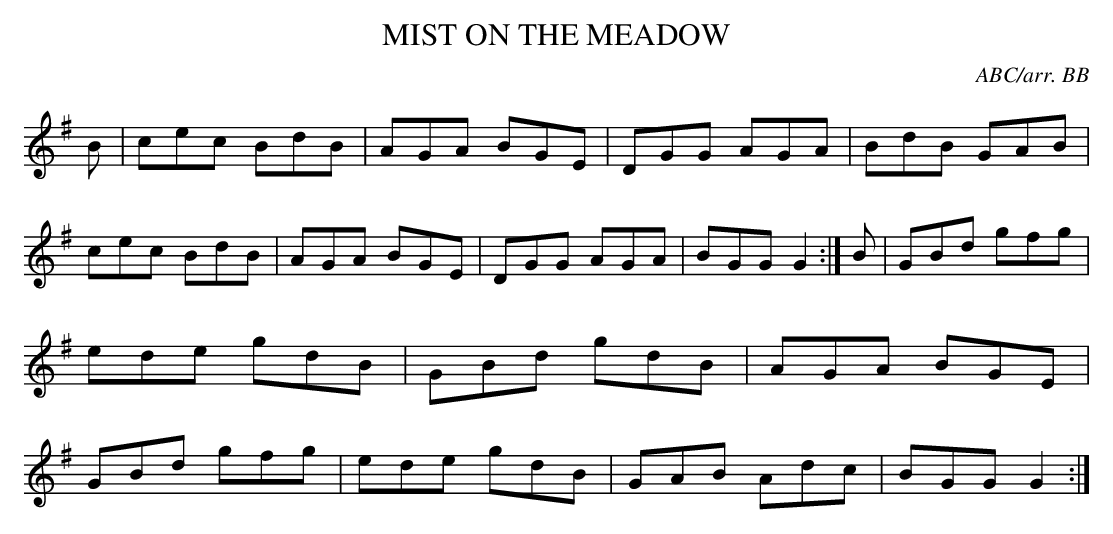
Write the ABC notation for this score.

X:1
T:MIST ON THE MEADOW\
C:ABC/arr. BB\
M:6/8\
K:G\
B|cec BdB|AGA BGE|DGG AGA|BdB GAB|\
cec BdB|AGA BGE|DGG AGA|BGG G2:|\
B|GBd gfg|ede gdB|GBd gdB|AGA BGE|\
GBd gfg|ede gdB|GAB Adc|BGG G2 :|\
\
\
